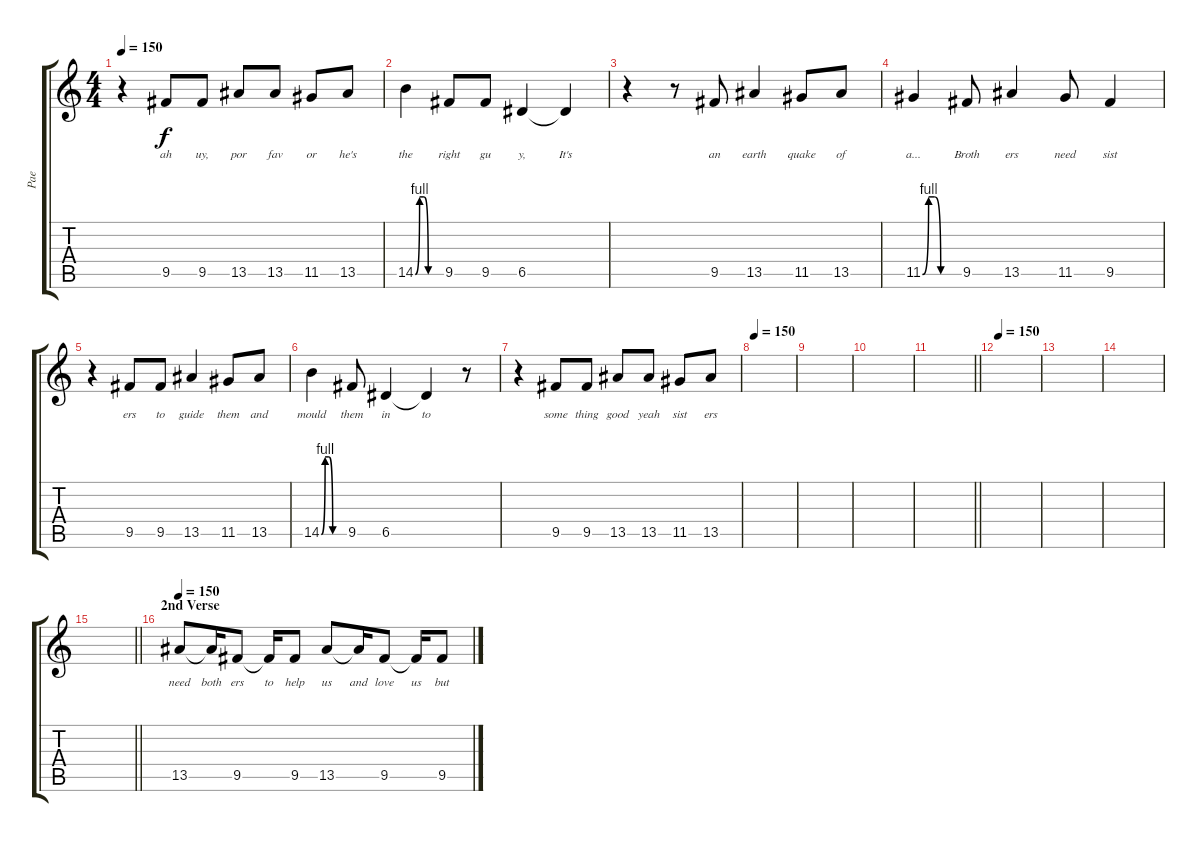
\track ("Pae" "Pae") {instrument electricguitarjazz}
\staff {score tabs}
\tuning (E4 B3 G3 D3 A2 E2) {hide}
\ts (4 4)
\tempo 150
\clef g2
\ks c
r.4{dy f} 9.5.8{lyrics (0 "ah") lyrics (1 "") lyrics (2 "") lyrics (3 "") lyrics (4 "")} 9.5.8{lyrics (0 "uy,") lyrics (1 "") lyrics (2 "") lyrics (3 "") lyrics (4 "")} 13.5.8{lyrics (0 "por") lyrics (1 "") lyrics (2 "") lyrics (3 "") lyrics (4 "")} 13.5.8{lyrics (0 "fav") lyrics (1 "") lyrics (2 "") lyrics (3 "") lyrics (4 "")} 11.5.8{lyrics (0 "or") lyrics (1 "") lyrics (2 "") lyrics (3 "") lyrics (4 "")} 13.5.8{lyrics (0 "he's") lyrics (1 "") lyrics (2 "") lyrics (3 "") lyrics (4 "")} |
14.5{be (custom 0 0 10 4 20 4 30 0 60 0)}.4{lyrics (0 "the") lyrics (1 "") lyrics (2 "") lyrics (3 "") lyrics (4 "")} 9.5.8{lyrics (0 "right") lyrics (1 "") lyrics (2 "") lyrics (3 "") lyrics (4 "")} 9.5.8{lyrics (0 "gu") lyrics (1 "") lyrics (2 "") lyrics (3 "") lyrics (4 "")} 6.5.4{lyrics (0 "y,") lyrics (1 "") lyrics (2 "") lyrics (3 "") lyrics (4 "")} 6.5{t}.4{lyrics (0 "It's") lyrics (1 "") lyrics (2 "") lyrics (3 "") lyrics (4 "")} |
r.4 r.8 9.5.8{lyrics (0 "an") lyrics (1 "") lyrics (2 "") lyrics (3 "") lyrics (4 "")} 13.5.4{lyrics (0 "earth") lyrics (1 "") lyrics (2 "") lyrics (3 "") lyrics (4 "")} 11.5.8{lyrics (0 "quake") lyrics (1 "") lyrics (2 "") lyrics (3 "") lyrics (4 "")} 13.5.8{lyrics (0 "of") lyrics (1 "") lyrics (2 "") lyrics (3 "") lyrics (4 "")} |
11.5{be (custom 0 0 10 4 20 4 30 0 60 0)}.4{lyrics (0 "a...") lyrics (1 "") lyrics (2 "") lyrics (3 "") lyrics (4 "")} 9.5.8{lyrics (0 "Broth") lyrics (1 "") lyrics (2 "") lyrics (3 "") lyrics (4 "")} 13.5.4{lyrics (0 "ers") lyrics (1 "") lyrics (2 "") lyrics (3 "") lyrics (4 "")} 11.5.8{lyrics (0 "need") lyrics (1 "") lyrics (2 "") lyrics (3 "") lyrics (4 "")} 9.5.4{lyrics (0 "sist") lyrics (1 "") lyrics (2 "") lyrics (3 "") lyrics (4 "")} |
r.4 9.5.8{lyrics (0 "ers") lyrics (1 "") lyrics (2 "") lyrics (3 "") lyrics (4 "")} 9.5.8{lyrics (0 "to") lyrics (1 "") lyrics (2 "") lyrics (3 "") lyrics (4 "")} 13.5.4{lyrics (0 "guide") lyrics (1 "") lyrics (2 "") lyrics (3 "") lyrics (4 "")} 11.5.8{lyrics (0 "them") lyrics (1 "") lyrics (2 "") lyrics (3 "") lyrics (4 "")} 13.5.8{lyrics (0 "and") lyrics (1 "") lyrics (2 "") lyrics (3 "") lyrics (4 "")} |
14.5{be (custom 0 0 10 4 20 4 30 0 60 0)}.4{lyrics (0 "mould") lyrics (1 "") lyrics (2 "") lyrics (3 "") lyrics (4 "")} 9.5.8{lyrics (0 "them") lyrics (1 "") lyrics (2 "") lyrics (3 "") lyrics (4 "")} 6.5.4{lyrics (0 "in") lyrics (1 "") lyrics (2 "") lyrics (3 "") lyrics (4 "")} 6.5{t}.4{lyrics (0 "to") lyrics (1 "") lyrics (2 "") lyrics (3 "") lyrics (4 "")} r.8 |
r.4 9.5.8{lyrics (0 "some") lyrics (1 "") lyrics (2 "") lyrics (3 "") lyrics (4 "")} 9.5.8{lyrics (0 "thing") lyrics (1 "") lyrics (2 "") lyrics (3 "") lyrics (4 "")} 13.5.8{lyrics (0 "good") lyrics (1 "") lyrics (2 "") lyrics (3 "") lyrics (4 "")} 13.5.8{lyrics (0 "yeah") lyrics (1 "") lyrics (2 "") lyrics (3 "") lyrics (4 "")} 11.5.8{lyrics (0 "sist") lyrics (1 "") lyrics (2 "") lyrics (3 "") lyrics (4 "")} 13.5.8{lyrics (0 "ers") lyrics (1 "") lyrics (2 "") lyrics (3 "") lyrics (4 "")} |
\tempo 150
|
|
|
\barLineRight lightlight
|
\tempo 150
|
|
|
\barLineRight lightlight
|
\section ("" "2nd Verse")
\tempo 150
13.5.8{lyrics (0 "need") lyrics (1 "") lyrics (2 "") lyrics (3 "") lyrics (4 "")} 13.5{t}.16{lyrics (0 "both") lyrics (1 "") lyrics (2 "") lyrics (3 "") lyrics (4 "")} 9.5.8{lyrics (0 "ers") lyrics (1 "") lyrics (2 "") lyrics (3 "") lyrics (4 "")} 9.5{t}.16{lyrics (0 "to") lyrics (1 "") lyrics (2 "") lyrics (3 "") lyrics (4 "")} 9.5.8{lyrics (0 "help") lyrics (1 "") lyrics (2 "") lyrics (3 "") lyrics (4 "")} 13.5.8{lyrics (0 "us") lyrics (1 "") lyrics (2 "") lyrics (3 "") lyrics (4 "")} 13.5{t}.16{lyrics (0 "and") lyrics (1 "") lyrics (2 "") lyrics (3 "") lyrics (4 "")} 9.5.8{lyrics (0 "love") lyrics (1 "") lyrics (2 "") lyrics (3 "") lyrics (4 "")} 9.5{t}.16{lyrics (0 "us") lyrics (1 "") lyrics (2 "") lyrics (3 "") lyrics (4 "")} 9.5.8{lyrics (0 "but") lyrics (1 "") lyrics (2 "") lyrics (3 "") lyrics (4 "")}
